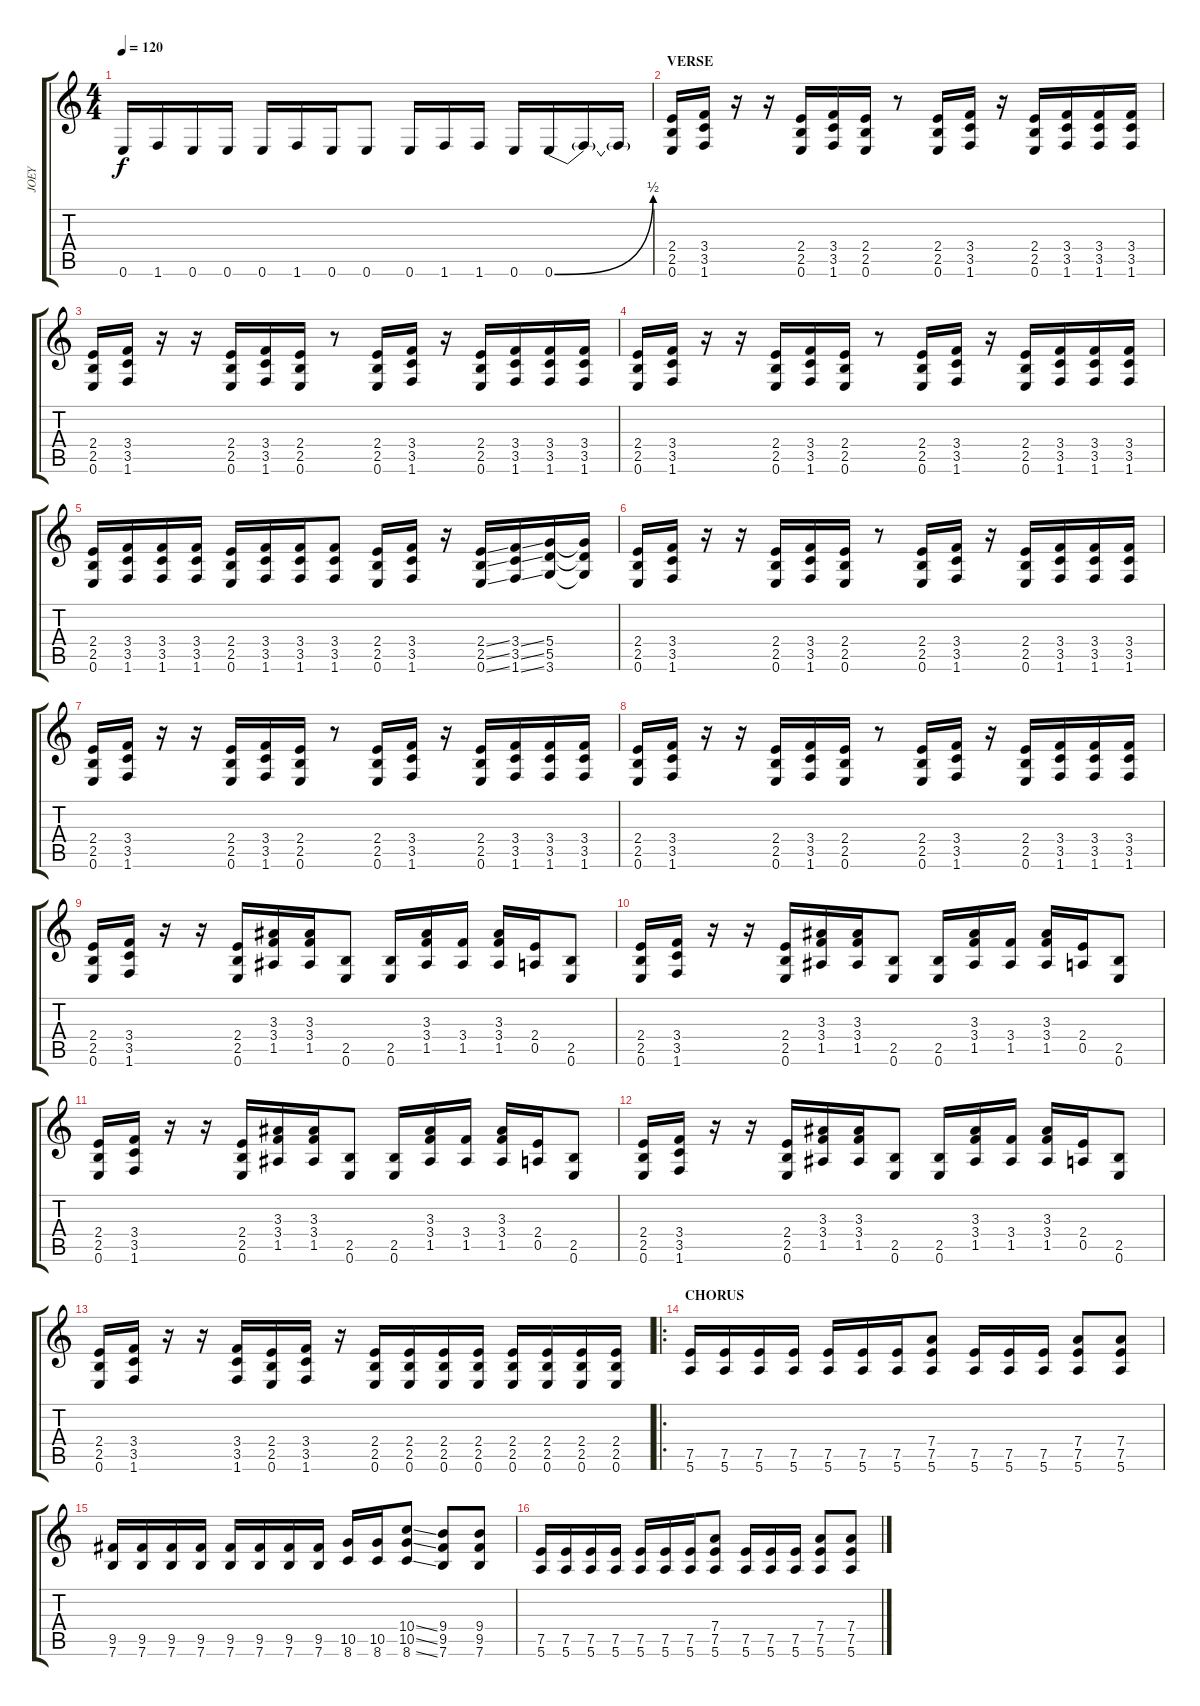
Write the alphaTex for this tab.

\track ("JOEY" "JOEY") {instrument distortionguitar}
\staff {score tabs}
\tuning (E4 B3 G3 D3 A2 E2) {hide}
\ts (4 4)
\tempo 120
\clef g2
\ks c
0.6.16{dy f} 1.6.16 0.6.16 0.6.16 0.6.16 1.6.16 0.6.16 0.6.8 0.6.16 1.6.16 1.6.16 0.6.16 0.6{be (bend 0 0 60 2)}.16 0.6{t}.16 0.6{t}.16 |
\section ("" "VERSE")
(2.4 2.5 0.6).16 (3.4 3.5 1.6).16 r.16 r.16 (2.4 2.5 0.6).16 (3.4 3.5 1.6).16 (2.4 2.5 0.6).16 r.8 (2.4 2.5 0.6).16 (3.4 3.5 1.6).16 r.16 (2.4 2.5 0.6).16 (3.4 3.5 1.6).16 (3.4 3.5 1.6).16 (3.4 3.5 1.6).16 |
(2.4 2.5 0.6).16 (3.4 3.5 1.6).16 r.16 r.16 (2.4 2.5 0.6).16 (3.4 3.5 1.6).16 (2.4 2.5 0.6).16 r.8 (2.4 2.5 0.6).16 (3.4 3.5 1.6).16 r.16 (2.4 2.5 0.6).16 (3.4 3.5 1.6).16 (3.4 3.5 1.6).16 (3.4 3.5 1.6).16 |
(2.4 2.5 0.6).16 (3.4 3.5 1.6).16 r.16 r.16 (2.4 2.5 0.6).16 (3.4 3.5 1.6).16 (2.4 2.5 0.6).16 r.8 (2.4 2.5 0.6).16 (3.4 3.5 1.6).16 r.16 (2.4 2.5 0.6).16 (3.4 3.5 1.6).16 (3.4 3.5 1.6).16 (3.4 3.5 1.6).16 |
(2.4 2.5 0.6).16 (3.4 3.5 1.6).16 (3.4 3.5 1.6).16 (3.4 3.5 1.6).16 (2.4 2.5 0.6).16 (3.4 3.5 1.6).16 (3.4 3.5 1.6).16 (3.4 3.5 1.6).8 (2.4 2.5 0.6).16 (3.4 3.5 1.6).16 r.16 (2.4{ss} 2.5{ss} 0.6{ss}).16 (3.4{ss} 3.5{ss} 1.6{ss}).16 (5.4 5.5 3.6).16 (5.4{t} 5.5{t} 3.6{t}).16 |
(2.4 2.5 0.6).16 (3.4 3.5 1.6).16 r.16 r.16 (2.4 2.5 0.6).16 (3.4 3.5 1.6).16 (2.4 2.5 0.6).16 r.8 (2.4 2.5 0.6).16 (3.4 3.5 1.6).16 r.16 (2.4 2.5 0.6).16 (3.4 3.5 1.6).16 (3.4 3.5 1.6).16 (3.4 3.5 1.6).16 |
(2.4 2.5 0.6).16 (3.4 3.5 1.6).16 r.16 r.16 (2.4 2.5 0.6).16 (3.4 3.5 1.6).16 (2.4 2.5 0.6).16 r.8 (2.4 2.5 0.6).16 (3.4 3.5 1.6).16 r.16 (2.4 2.5 0.6).16 (3.4 3.5 1.6).16 (3.4 3.5 1.6).16 (3.4 3.5 1.6).16 |
(2.4 2.5 0.6).16 (3.4 3.5 1.6).16 r.16 r.16 (2.4 2.5 0.6).16 (3.4 3.5 1.6).16 (2.4 2.5 0.6).16 r.8 (2.4 2.5 0.6).16 (3.4 3.5 1.6).16 r.16 (2.4 2.5 0.6).16 (3.4 3.5 1.6).16 (3.4 3.5 1.6).16 (3.4 3.5 1.6).16 |
(2.4 2.5 0.6).16 (3.4 3.5 1.6).16 r.16 r.16 (2.4 2.5 0.6).16 (3.3 3.4 1.5).16 (3.3 3.4 1.5).16 (2.5 0.6).8 (2.5 0.6).16 (3.3 3.4 1.5).16 (3.4 1.5).16 (3.3 3.4 1.5).16 (2.4 0.5).16 (2.5 0.6).8 |
(2.4 2.5 0.6).16 (3.4 3.5 1.6).16 r.16 r.16 (2.4 2.5 0.6).16 (3.3 3.4 1.5).16 (3.3 3.4 1.5).16 (2.5 0.6).8 (2.5 0.6).16 (3.3 3.4 1.5).16 (3.4 1.5).16 (3.3 3.4 1.5).16 (2.4 0.5).16 (2.5 0.6).8 |
(2.4 2.5 0.6).16 (3.4 3.5 1.6).16 r.16 r.16 (2.4 2.5 0.6).16 (3.3 3.4 1.5).16 (3.3 3.4 1.5).16 (2.5 0.6).8 (2.5 0.6).16 (3.3 3.4 1.5).16 (3.4 1.5).16 (3.3 3.4 1.5).16 (2.4 0.5).16 (2.5 0.6).8 |
(2.4 2.5 0.6).16 (3.4 3.5 1.6).16 r.16 r.16 (2.4 2.5 0.6).16 (3.3 3.4 1.5).16 (3.3 3.4 1.5).16 (2.5 0.6).8 (2.5 0.6).16 (3.3 3.4 1.5).16 (3.4 1.5).16 (3.3 3.4 1.5).16 (2.4 0.5).16 (2.5 0.6).8 |
(2.4 2.5 0.6).16 (3.4 3.5 1.6).16 r.16 r.16 (3.4 3.5 1.6).16 (2.4 2.5 0.6).16 (3.4 3.5 1.6).16 r.16 (2.4 2.5 0.6).16 (2.4 2.5 0.6).16 (2.4 2.5 0.6).16 (2.4 2.5 0.6).16 (2.4 2.5 0.6).16 (2.4 2.5 0.6).16 (2.4 2.5 0.6).16 (2.4 2.5 0.6).16 |
\ro
\section ("" "CHORUS")
(7.5 5.6).16 (7.5 5.6).16 (7.5 5.6).16 (7.5 5.6).16 (7.5 5.6).16 (7.5 5.6).16 (7.5 5.6).16 (7.4 7.5 5.6).8 (7.5 5.6).16 (7.5 5.6).16 (7.5 5.6).16 (7.4 7.5 5.6).8 (7.4 7.5 5.6).8 |
(9.5 7.6).16 (9.5 7.6).16 (9.5 7.6).16 (9.5 7.6).16 (9.5 7.6).16 (9.5 7.6).16 (9.5 7.6).16 (9.5 7.6).16 (10.5 8.6).16 (10.5 8.6).16 (10.4{ss} 10.5{ss} 8.6{ss}).8 (9.4 9.5 7.6).8 (9.4 9.5 7.6).8 |
(7.5 5.6).16 (7.5 5.6).16 (7.5 5.6).16 (7.5 5.6).16 (7.5 5.6).16 (7.5 5.6).16 (7.5 5.6).16 (7.4 7.5 5.6).8 (7.5 5.6).16 (7.5 5.6).16 (7.5 5.6).16 (7.4 7.5 5.6).8 (7.4 7.5 5.6).8
